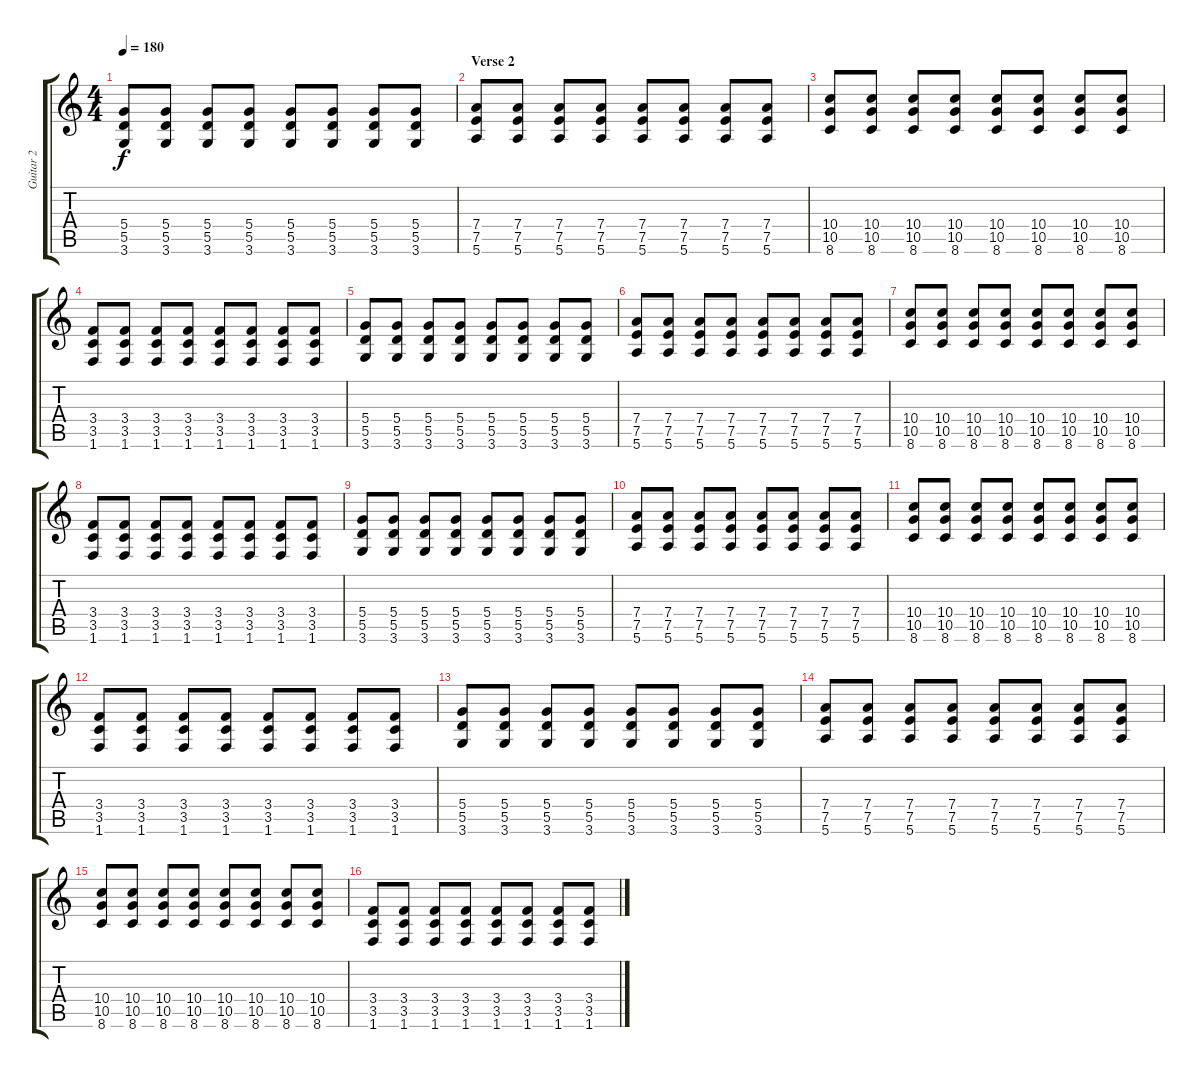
\track ("Guitar 2" "Guitar 2") {instrument overdrivenguitar}
\staff {score tabs}
\tuning (E4 B3 G3 D3 A2 E2) {hide}
\ts (4 4)
\tempo 180
\clef g2
\ks c
(5.4 5.5 3.6).8{dy f} (5.4 5.5 3.6).8 (5.4 5.5 3.6).8 (5.4 5.5 3.6).8 (5.4 5.5 3.6).8 (5.4 5.5 3.6).8 (5.4 5.5 3.6).8 (5.4 5.5 3.6).8 |
\section ("" "Verse 2")
(7.4 7.5 5.6).8 (7.4 7.5 5.6).8 (7.4 7.5 5.6).8 (7.4 7.5 5.6).8 (7.4 7.5 5.6).8 (7.4 7.5 5.6).8 (7.4 7.5 5.6).8 (7.4 7.5 5.6).8 |
(10.4 10.5 8.6).8 (10.4 10.5 8.6).8 (10.4 10.5 8.6).8 (10.4 10.5 8.6).8 (10.4 10.5 8.6).8 (10.4 10.5 8.6).8 (10.4 10.5 8.6).8 (10.4 10.5 8.6).8 |
(3.4 3.5 1.6).8 (3.4 3.5 1.6).8 (3.4 3.5 1.6).8 (3.4 3.5 1.6).8 (3.4 3.5 1.6).8 (3.4 3.5 1.6).8 (3.4 3.5 1.6).8 (3.4 3.5 1.6).8 |
(5.4 5.5 3.6).8 (5.4 5.5 3.6).8 (5.4 5.5 3.6).8 (5.4 5.5 3.6).8 (5.4 5.5 3.6).8 (5.4 5.5 3.6).8 (5.4 5.5 3.6).8 (5.4 5.5 3.6).8 |
(7.4 7.5 5.6).8 (7.4 7.5 5.6).8 (7.4 7.5 5.6).8 (7.4 7.5 5.6).8 (7.4 7.5 5.6).8 (7.4 7.5 5.6).8 (7.4 7.5 5.6).8 (7.4 7.5 5.6).8 |
(10.4 10.5 8.6).8 (10.4 10.5 8.6).8 (10.4 10.5 8.6).8 (10.4 10.5 8.6).8 (10.4 10.5 8.6).8 (10.4 10.5 8.6).8 (10.4 10.5 8.6).8 (10.4 10.5 8.6).8 |
(3.4 3.5 1.6).8 (3.4 3.5 1.6).8 (3.4 3.5 1.6).8 (3.4 3.5 1.6).8 (3.4 3.5 1.6).8 (3.4 3.5 1.6).8 (3.4 3.5 1.6).8 (3.4 3.5 1.6).8 |
(5.4 5.5 3.6).8 (5.4 5.5 3.6).8 (5.4 5.5 3.6).8 (5.4 5.5 3.6).8 (5.4 5.5 3.6).8 (5.4 5.5 3.6).8 (5.4 5.5 3.6).8 (5.4 5.5 3.6).8 |
(7.4 7.5 5.6).8 (7.4 7.5 5.6).8 (7.4 7.5 5.6).8 (7.4 7.5 5.6).8 (7.4 7.5 5.6).8 (7.4 7.5 5.6).8 (7.4 7.5 5.6).8 (7.4 7.5 5.6).8 |
(10.4 10.5 8.6).8 (10.4 10.5 8.6).8 (10.4 10.5 8.6).8 (10.4 10.5 8.6).8 (10.4 10.5 8.6).8 (10.4 10.5 8.6).8 (10.4 10.5 8.6).8 (10.4 10.5 8.6).8 |
(3.4 3.5 1.6).8 (3.4 3.5 1.6).8 (3.4 3.5 1.6).8 (3.4 3.5 1.6).8 (3.4 3.5 1.6).8 (3.4 3.5 1.6).8 (3.4 3.5 1.6).8 (3.4 3.5 1.6).8 |
(5.4 5.5 3.6).8 (5.4 5.5 3.6).8 (5.4 5.5 3.6).8 (5.4 5.5 3.6).8 (5.4 5.5 3.6).8 (5.4 5.5 3.6).8 (5.4 5.5 3.6).8 (5.4 5.5 3.6).8 |
(7.4 7.5 5.6).8 (7.4 7.5 5.6).8 (7.4 7.5 5.6).8 (7.4 7.5 5.6).8 (7.4 7.5 5.6).8 (7.4 7.5 5.6).8 (7.4 7.5 5.6).8 (7.4 7.5 5.6).8 |
(10.4 10.5 8.6).8 (10.4 10.5 8.6).8 (10.4 10.5 8.6).8 (10.4 10.5 8.6).8 (10.4 10.5 8.6).8 (10.4 10.5 8.6).8 (10.4 10.5 8.6).8 (10.4 10.5 8.6).8 |
(3.4 3.5 1.6).8 (3.4 3.5 1.6).8 (3.4 3.5 1.6).8 (3.4 3.5 1.6).8 (3.4 3.5 1.6).8 (3.4 3.5 1.6).8 (3.4 3.5 1.6).8 (3.4 3.5 1.6).8
